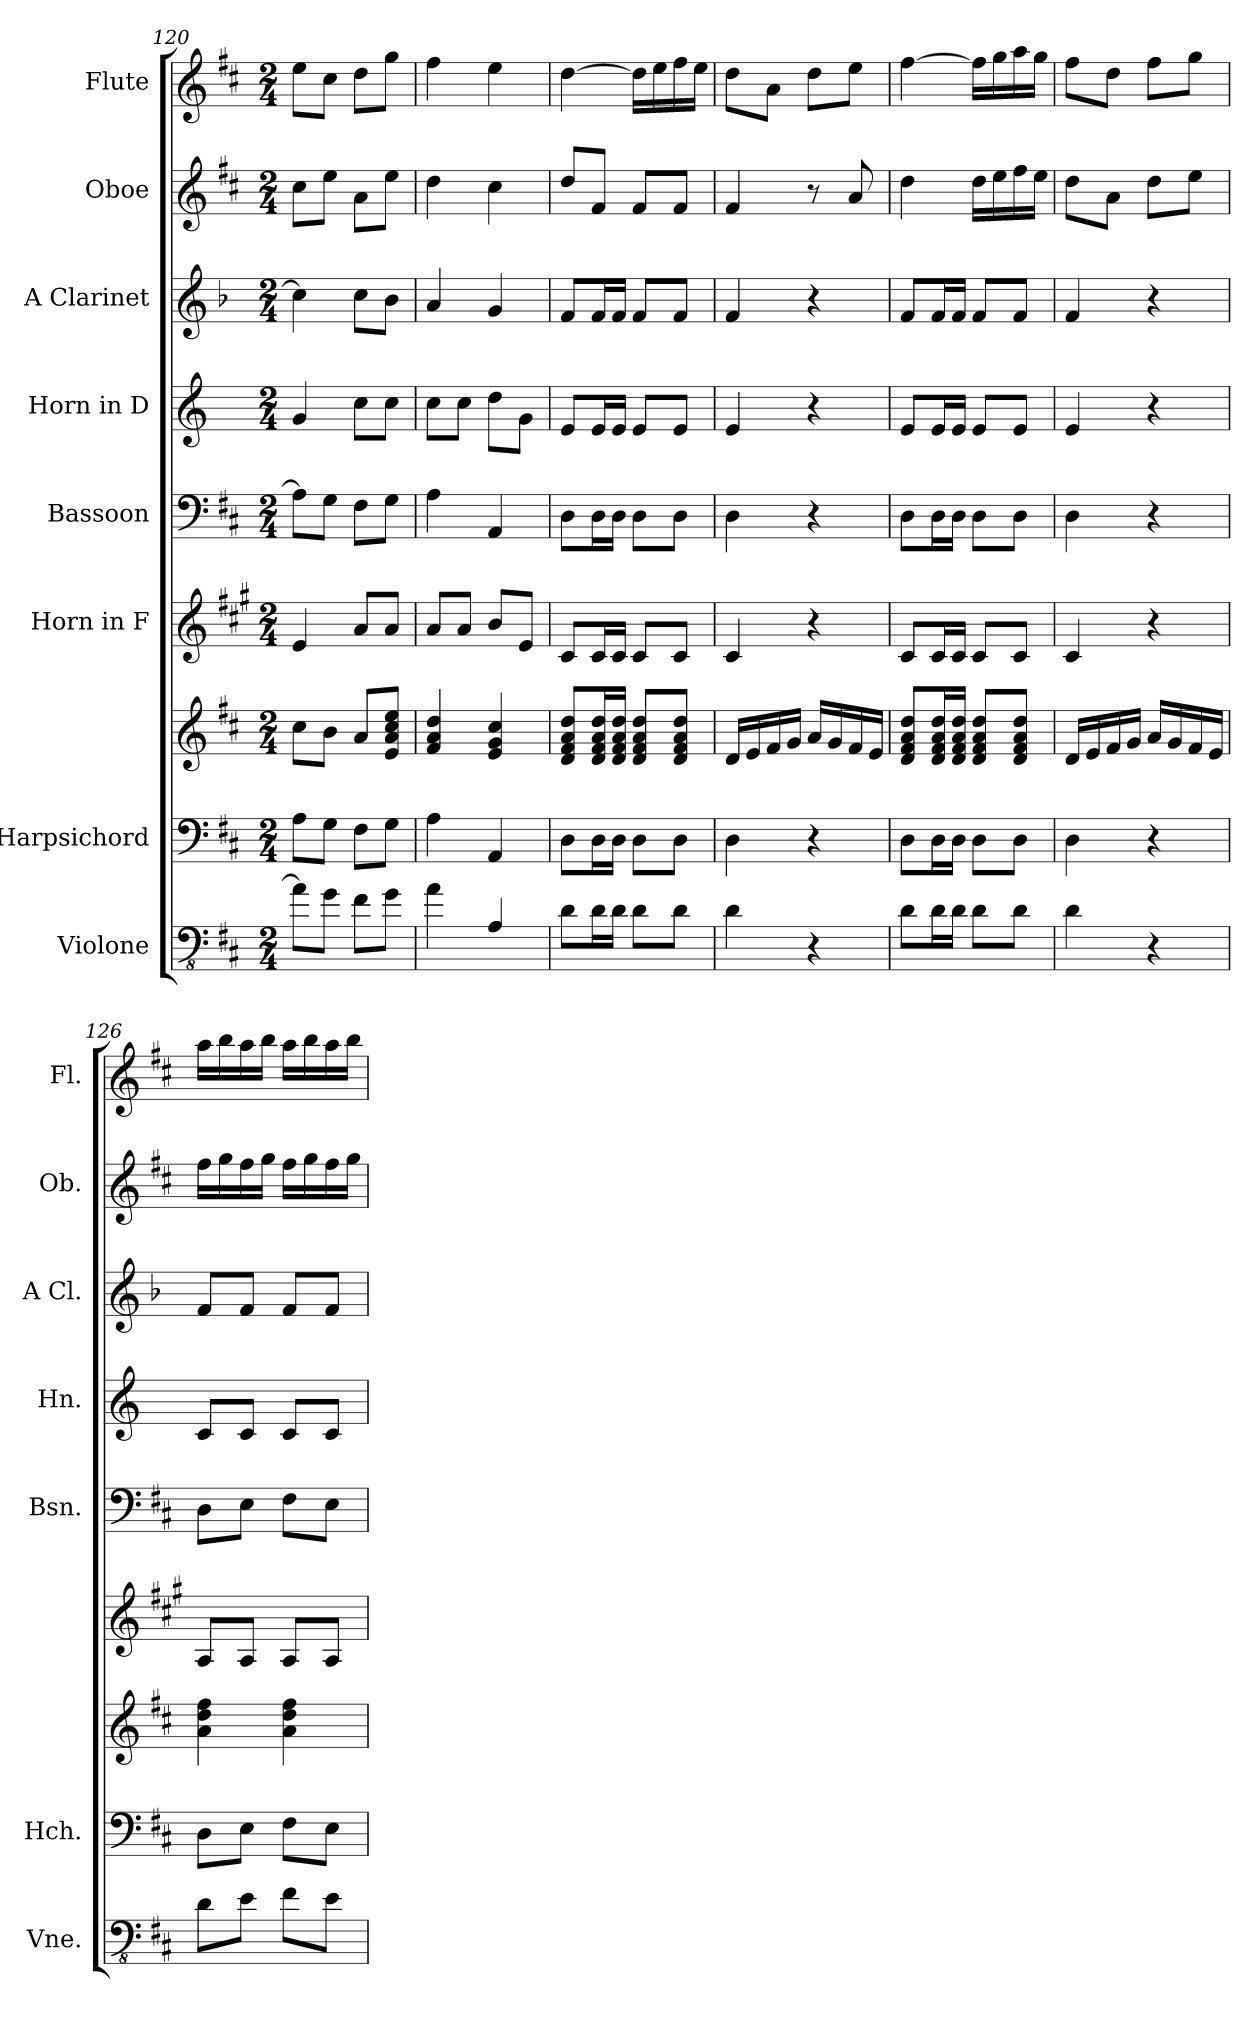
**kern	**kern	**kern	**kern	**kern	**kern	**kern	**kern	**kern
*part8	*part7	*part7	*part6	*part5	*part4	*part3	*part2	*part1
*staff9	*staff8	*staff7	*staff6	*staff5	*staff4	*staff3	*staff2	*staff1
*I"Violone	*I"Harpsichord	*	*I"Horn in F	*I"Bassoon	*I"Horn in D	*I"A Clarinet	*I"Oboe	*I"Flute
*I'Vne.	*I'Hch.	*	*	*I'Bsn.	*I'Hn.	*I'A Cl.	*I'Ob.	*I'Fl.
*clefFv4	*clefF4	*clefG2	*clefG2	*clefF4	*clefG2	*clefG2	*clefG2	*clefG2
*ITrd7c12	*	*	*ITrd4c7	*	*ITrd6c10	*ITrd2c3	*	*
*k[f#c#]	*k[f#c#]	*k[f#c#]	*k[f#c#]	*k[f#c#]	*k[f#c#]	*k[f#c#]	*k[f#c#]	*k[f#c#]
*M2/4	*M2/4	*M2/4	*M2/4	*M2/4	*M2/4	*M2/4	*M2/4	*M2/4
=120	=120	=120	=120	=120	=120	=120	=120	=120
8AA\L]	8A\L	8cc#\L	4A/	8A\L]	4A/	4a\]	8cc#\L	8ee\L
8GG\J	8G\J	8b\J	.	8G\J	.	.	8ee\J	8cc#\J
8FF#\L	8F#\L	8a/L	8d/L	8F#\L	8d\L	8a\L	8a\L	8dd\L
8GG\J	8G\J	8e/ 8a/ 8cc#/ 8ee/J	8d/J	8G\J	8d\J	8g\J	8ee\J	8gg\J
=121	=121	=121	=121	=121	=121	=121	=121	=121
4AA\	4A\	4f#/ 4a/ 4dd/	8d/L	4A\	8d\L	4f#/	4dd\	4ff#\
.	.	.	8d/J	.	8d\J	.	.	.
4AAA/	4AA/	4e/ 4g/ 4cc#/	8e/L	4AA/	8e\L	4e/	4cc#\	4ee\
.	.	.	8A/J	.	8A\J	.	.	.
=122	=122	=122	=122	=122	=122	=122	=122	=122
8DD\L	8D\L	8d/ 8f#/ 8a/ 8dd/L	8F#/L	8D\L	8F#/L	8d/L	8dd/L	[4dd\
16DD\L	16D\L	16d/ 16f#/ 16a/ 16dd/L	16F#/L	16D\L	16F#/L	16d/L	8f#/J	.
16DD\JJ	16D\JJ	16d/ 16f#/ 16a/ 16dd/JJ	16F#/JJ	16D\JJ	16F#/JJ	16d/JJ	.	.
8DD\L	8D\L	8d/ 8f#/ 8a/ 8dd/L	8F#/L	8D\L	8F#/L	8d/L	8f#/L	16dd\LL]
.	.	.	.	.	.	.	.	16ee\
8DD\J	8D\J	8d/ 8f#/ 8a/ 8dd/J	8F#/J	8D\J	8F#/J	8d/J	8f#/J	16ff#\
.	.	.	.	.	.	.	.	16ee\JJ
!!LO:PB:g=z
=123	=123	=123	=123	=123	=123	=123	=123	=123
4DD\	4D\	16d/LL	4F#/	4D\	4F#/	4d/	4f#/	8dd\L
.	.	16e/	.	.	.	.	.	.
.	.	16f#/	.	.	.	.	.	8a\J
.	.	16g/JJ	.	.	.	.	.	.
4r	4r	16a/LL	4r	4r	4r	4r	8r	8dd\L
.	.	16g/	.	.	.	.	.	.
.	.	16f#/	.	.	.	.	8a/	8ee\J
.	.	16e/JJ	.	.	.	.	.	.
=124	=124	=124	=124	=124	=124	=124	=124	=124
8DD\L	8D\L	8d/ 8f#/ 8a/ 8dd/L	8F#/L	8D\L	8F#/L	8d/L	4dd\	[4ff#\
16DD\L	16D\L	16d/ 16f#/ 16a/ 16dd/L	16F#/L	16D\L	16F#/L	16d/L	.	.
16DD\JJ	16D\JJ	16d/ 16f#/ 16a/ 16dd/JJ	16F#/JJ	16D\JJ	16F#/JJ	16d/JJ	.	.
8DD\L	8D\L	8d/ 8f#/ 8a/ 8dd/L	8F#/L	8D\L	8F#/L	8d/L	16dd\LL	16ff#\LL]
.	.	.	.	.	.	.	16ee\	16gg\
8DD\J	8D\J	8d/ 8f#/ 8a/ 8dd/J	8F#/J	8D\J	8F#/J	8d/J	16ff#\	16aa\
.	.	.	.	.	.	.	16ee\JJ	16gg\JJ
=125	=125	=125	=125	=125	=125	=125	=125	=125
4DD\	4D\	16d/LL	4F#/	4D\	4F#/	4d/	8dd\L	8ff#\L
.	.	16e/	.	.	.	.	.	.
.	.	16f#/	.	.	.	.	8a\J	8dd\J
.	.	16g/JJ	.	.	.	.	.	.
4r	4r	16a/LL	4r	4r	4r	4r	8dd\L	8ff#\L
.	.	16g/	.	.	.	.	.	.
.	.	16f#/	.	.	.	.	8ee\J	8gg\J
.	.	16e/JJ	.	.	.	.	.	.
=126	=126	=126	=126	=126	=126	=126	=126	=126
8DD\L	8D\L	4a\ 4dd\ 4ff#\	8D/L	8D\L	8D/L	8d/L	16ff#\LL	16aa\LL
.	.	.	.	.	.	.	16gg\	16bb\
8EE\J	8E\J	.	8D/J	8E\J	8D/J	8d/J	16ff#\	16aa\
.	.	.	.	.	.	.	16gg\JJ	16bb\JJ
8FF#\L	8F#\L	4a\ 4dd\ 4ff#\	8D/L	8F#\L	8D/L	8d/L	16ff#\LL	16aa\LL
.	.	.	.	.	.	.	16gg\	16bb\
8EE\J	8E\J	.	8D/J	8E\J	8D/J	8d/J	16ff#\	16aa\
.	.	.	.	.	.	.	16gg\JJ	16bb\JJ
=	=	=	=	=	=	=	=	=
*-	*-	*-	*-	*-	*-	*-	*-	*-
